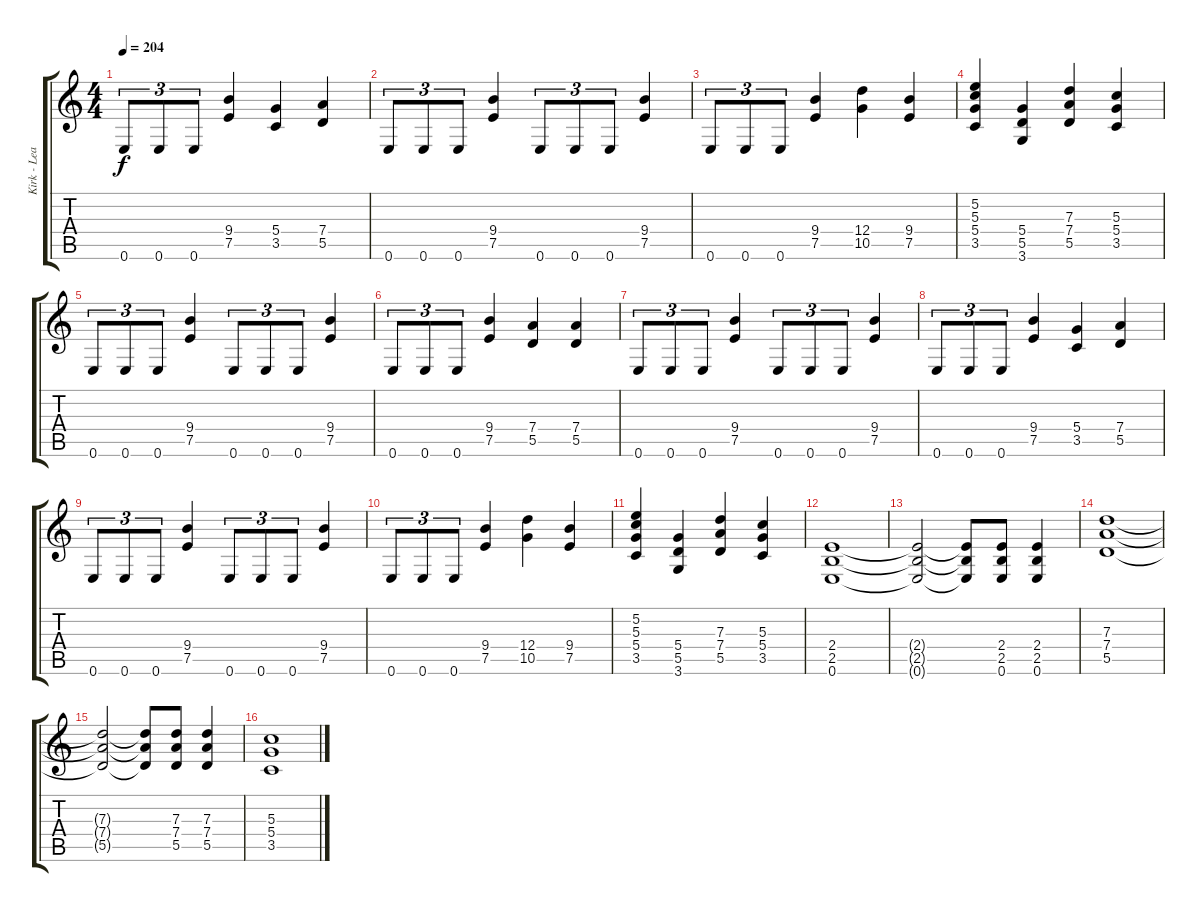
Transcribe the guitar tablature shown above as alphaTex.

\track ("Kirk - Lead Guitar" "Kirk - Lea") {instrument distortionguitar}
\staff {score tabs}
\tuning (E4 B3 G3 D3 A2 E2) {hide}
\ts (4 4)
\tempo 204
\clef g2
\ks c
0.6.8{tu (3 2) dy f} 0.6.8{tu (3 2)} 0.6.8{tu (3 2)} (9.4 7.5).4 (5.4 3.5).4 (7.4 5.5).4 |
0.6.8{tu (3 2)} 0.6.8{tu (3 2)} 0.6.8{tu (3 2)} (9.4 7.5).4 0.6.8{tu (3 2)} 0.6.8{tu (3 2)} 0.6.8{tu (3 2)} (9.4 7.5).4 |
0.6.8{tu (3 2)} 0.6.8{tu (3 2)} 0.6.8{tu (3 2)} (9.4 7.5).4 (12.4 10.5).4 (9.4 7.5).4 |
(5.2 5.3 5.4 3.5).4 (5.4 5.5 3.6).4 (7.3 7.4 5.5).4 (5.3 5.4 3.5).4 |
0.6.8{tu (3 2)} 0.6.8{tu (3 2)} 0.6.8{tu (3 2)} (9.4 7.5).4 0.6.8{tu (3 2)} 0.6.8{tu (3 2)} 0.6.8{tu (3 2)} (9.4 7.5).4 |
0.6.8{tu (3 2)} 0.6.8{tu (3 2)} 0.6.8{tu (3 2)} (9.4 7.5).4 (7.4 5.5).4 (7.4 5.5).4 |
0.6.8{tu (3 2)} 0.6.8{tu (3 2)} 0.6.8{tu (3 2)} (9.4 7.5).4 0.6.8{tu (3 2)} 0.6.8{tu (3 2)} 0.6.8{tu (3 2)} (9.4 7.5).4 |
0.6.8{tu (3 2)} 0.6.8{tu (3 2)} 0.6.8{tu (3 2)} (9.4 7.5).4 (5.4 3.5).4 (7.4 5.5).4 |
0.6.8{tu (3 2)} 0.6.8{tu (3 2)} 0.6.8{tu (3 2)} (9.4 7.5).4 0.6.8{tu (3 2)} 0.6.8{tu (3 2)} 0.6.8{tu (3 2)} (9.4 7.5).4 |
0.6.8{tu (3 2)} 0.6.8{tu (3 2)} 0.6.8{tu (3 2)} (9.4 7.5).4 (12.4 10.5).4 (9.4 7.5).4 |
(5.2 5.3 5.4 3.5).4 (5.4 5.5 3.6).4 (7.3 7.4 5.5).4 (5.3 5.4 3.5).4 |
(2.4 2.5 0.6).1 |
(2.4{t} 2.5{t} 0.6{t}).2 (2.4{t} 2.5{t} 0.6{t}).8 (2.4 2.5 0.6).8 (2.4 2.5 0.6).4 |
(7.3 7.4 5.5).1 |
(7.3{t} 7.4{t} 5.5{t}).2 (7.3{t} 7.4{t} 5.5{t}).8 (7.3 7.4 5.5).8 (7.3 7.4 5.5).4 |
(5.3 5.4 3.5).1
